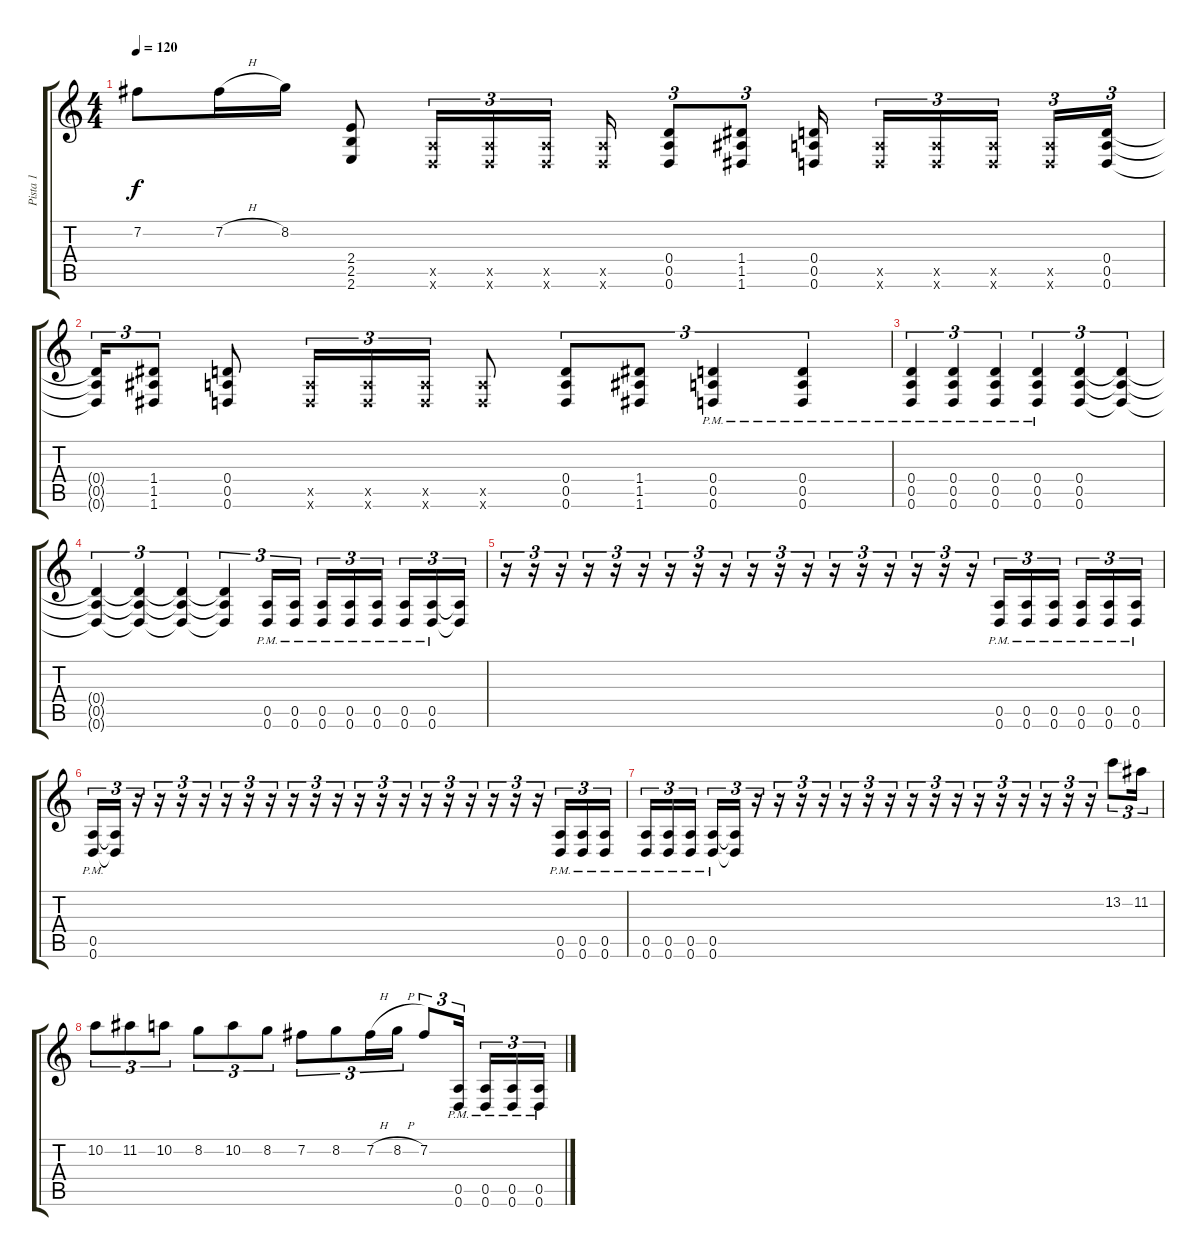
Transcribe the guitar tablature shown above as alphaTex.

\track ("Pista 1" "Pista 1") {instrument distortionguitar}
\staff {score tabs}
\tuning (E4 B3 G3 D3 A2 D2) {hide}
\ts (4 4)
\tempo 120
\clef g2
\ks c
7.2.8{dy f} 7.2{h}.16 8.2.16 (2.4 2.5 2.6).8 (0.5{x} 0.6{x}).16{tu (3 2)} (0.5{x} 0.6{x}).16{tu (3 2)} (0.5{x} 0.6{x}).16{tu (3 2)} (0.5{x} 0.6{x}).16 (0.4 0.5 0.6).8{tu (3 2)} (1.4 1.5 1.6).8{tu (3 2)} (0.4 0.5 0.6).16 (0.5{x} 0.6{x}).16{tu (3 2)} (0.5{x} 0.6{x}).16{tu (3 2)} (0.5{x} 0.6{x}).16{tu (3 2) beam splitsecondary} (0.5{x} 0.6{x}).16{tu (3 2)} (0.4 0.5 0.6).16{tu (3 2)} |
(0.4{t} 0.5{t} 0.6{t}).16{tu (3 2)} (1.4 1.5 1.6).8{tu (3 2)} (0.4 0.5 0.6).8 (0.5{x} 0.6{x}).16{tu (3 2)} (0.5{x} 0.6{x}).16{tu (3 2)} (0.5{x} 0.6{x}).16{tu (3 2)} (0.5{x} 0.6{x}).8 (0.4 0.5 0.6).8{tu (3 2)} (1.4 1.5 1.6).8{tu (3 2)} (0.4{pm} 0.5{pm} 0.6{pm}).4{tu (3 2)} (0.4{pm} 0.5{pm} 0.6{pm}).4{tu (3 2)} |
(0.4{pm} 0.5{pm} 0.6{pm}).4{tu (3 2)} (0.4{pm} 0.5{pm} 0.6{pm}).4{tu (3 2)} (0.4{pm} 0.5{pm} 0.6{pm}).4{tu (3 2)} (0.4{pm} 0.5{pm} 0.6{pm}).4{tu (3 2)} (0.4 0.5 0.6).4{tu (3 2)} (0.4{t} 0.5{t} 0.6{t}).4{tu (3 2)} |
(0.4{t} 0.5{t} 0.6{t}).4{tu (3 2)} (0.4{t} 0.5{t} 0.6{t}).4{tu (3 2)} (0.4{t} 0.5{t} 0.6{t}).4{tu (3 2)} (0.4{t} 0.5{t} 0.6{t}).4{tu (3 2)} (0.5{pm} 0.6{pm}).16{tu (3 2)} (0.5{pm} 0.6{pm}).16{tu (3 2)} (0.5{pm} 0.6{pm}).16{tu (3 2)} (0.5{pm} 0.6{pm}).16{tu (3 2)} (0.5{pm} 0.6{pm}).16{tu (3 2) beam splitsecondary} (0.5{pm} 0.6{pm}).16{tu (3 2)} (0.5{pm} 0.6{pm}).16{tu (3 2)} (0.5{t} 0.6{t}).16{tu (3 2)} |
r.16{tu (3 2)} r.16{tu (3 2)} r.16{tu (3 2)} r.16{tu (3 2)} r.16{tu (3 2)} r.16{tu (3 2)} r.16{tu (3 2)} r.16{tu (3 2)} r.16{tu (3 2)} r.16{tu (3 2)} r.16{tu (3 2)} r.16{tu (3 2)} r.16{tu (3 2)} r.16{tu (3 2)} r.16{tu (3 2)} r.16{tu (3 2)} r.16{tu (3 2)} r.16{tu (3 2)} (0.5{pm} 0.6{pm}).16{tu (3 2)} (0.5{pm} 0.6{pm}).16{tu (3 2)} (0.5{pm} 0.6{pm}).16{tu (3 2) beam splitsecondary} (0.5{pm} 0.6{pm}).16{tu (3 2)} (0.5{pm} 0.6{pm}).16{tu (3 2)} (0.5{pm} 0.6{pm}).16{tu (3 2)} |
(0.5{pm} 0.6{pm}).16{tu (3 2)} (0.5{t} 0.6{t}).16{tu (3 2)} r.16{tu (3 2)} r.16{tu (3 2)} r.16{tu (3 2)} r.16{tu (3 2)} r.16{tu (3 2)} r.16{tu (3 2)} r.16{tu (3 2)} r.16{tu (3 2)} r.16{tu (3 2)} r.16{tu (3 2)} r.16{tu (3 2)} r.16{tu (3 2)} r.16{tu (3 2)} r.16{tu (3 2)} r.16{tu (3 2)} r.16{tu (3 2)} r.16{tu (3 2)} r.16{tu (3 2)} r.16{tu (3 2)} (0.5{pm} 0.6{pm}).16{tu (3 2)} (0.5{pm} 0.6{pm}).16{tu (3 2)} (0.5{pm} 0.6{pm}).16{tu (3 2)} |
(0.5{pm} 0.6{pm}).16{tu (3 2)} (0.5{pm} 0.6{pm}).16{tu (3 2)} (0.5{pm} 0.6{pm}).16{tu (3 2) beam splitsecondary} (0.5{pm} 0.6{pm}).16{tu (3 2)} (0.5{t} 0.6{t}).16{tu (3 2)} r.16{tu (3 2)} r.16{tu (3 2)} r.16{tu (3 2)} r.16{tu (3 2)} r.16{tu (3 2)} r.16{tu (3 2)} r.16{tu (3 2)} r.16{tu (3 2)} r.16{tu (3 2)} r.16{tu (3 2)} r.16{tu (3 2)} r.16{tu (3 2)} r.16{tu (3 2)} r.16{tu (3 2)} r.16{tu (3 2)} r.16{tu (3 2)} 13.2.8{tu (3 2)} 11.2.16{tu (3 2)} |
10.2.8{tu (3 2)} 11.2.8{tu (3 2)} 10.2.8{tu (3 2)} 8.2.8{tu (3 2)} 10.2.8{tu (3 2)} 8.2.8{tu (3 2)} 7.2.8{tu (3 2)} 8.2.8{tu (3 2)} 7.2{h}.16{tu (3 2)} 8.2{h}.16{tu (3 2)} 7.2.8{tu (3 2)} (0.5{pm} 0.6{pm}).16{tu (3 2) beam splitsecondary} (0.5{pm} 0.6{pm}).16{tu (3 2)} (0.5{pm} 0.6{pm}).16{tu (3 2)} (0.5{pm} 0.6{pm}).16{tu (3 2)}
